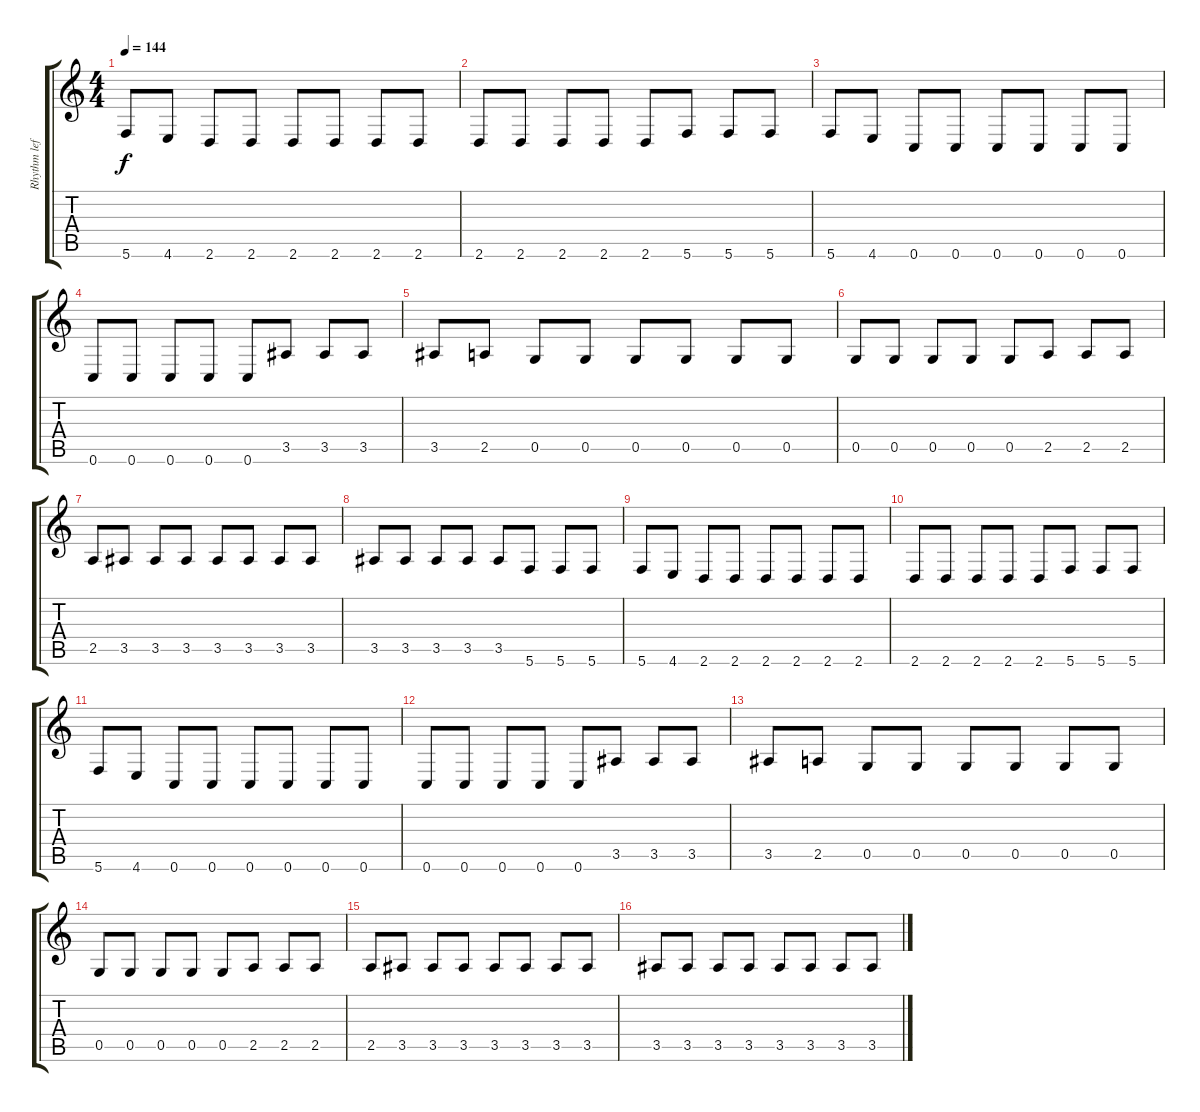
\track ("Rhythm left" "Rhythm lef") {instrument distortionguitar}
\staff {score tabs}
\tuning (D4 A3 F3 C3 G2 C2) {hide}
\ts (4 4)
\tempo 144
\clef g2
\ks c
5.6.8{dy f} 4.6.8 2.6.8 2.6.8 2.6.8 2.6.8 2.6.8 2.6.8 |
2.6.8 2.6.8 2.6.8 2.6.8 2.6.8 5.6.8 5.6.8 5.6.8 |
5.6.8 4.6.8 0.6.8 0.6.8 0.6.8 0.6.8 0.6.8 0.6.8 |
0.6.8 0.6.8 0.6.8 0.6.8 0.6.8 3.5.8 3.5.8 3.5.8 |
3.5.8 2.5.8 0.5.8 0.5.8 0.5.8 0.5.8 0.5.8 0.5.8 |
0.5.8 0.5.8 0.5.8 0.5.8 0.5.8 2.5.8 2.5.8 2.5.8 |
2.5.8 3.5.8 3.5.8 3.5.8 3.5.8 3.5.8 3.5.8 3.5.8 |
3.5.8 3.5.8 3.5.8 3.5.8 3.5.8 5.6.8 5.6.8 5.6.8 |
5.6.8 4.6.8 2.6.8 2.6.8 2.6.8 2.6.8 2.6.8 2.6.8 |
2.6.8 2.6.8 2.6.8 2.6.8 2.6.8 5.6.8 5.6.8 5.6.8 |
5.6.8 4.6.8 0.6.8 0.6.8 0.6.8 0.6.8 0.6.8 0.6.8 |
0.6.8 0.6.8 0.6.8 0.6.8 0.6.8 3.5.8 3.5.8 3.5.8 |
3.5.8 2.5.8 0.5.8 0.5.8 0.5.8 0.5.8 0.5.8 0.5.8 |
0.5.8 0.5.8 0.5.8 0.5.8 0.5.8 2.5.8 2.5.8 2.5.8 |
2.5.8 3.5.8 3.5.8 3.5.8 3.5.8 3.5.8 3.5.8 3.5.8 |
3.5.8 3.5.8 3.5.8 3.5.8 3.5.8 3.5.8 3.5.8 3.5.8
